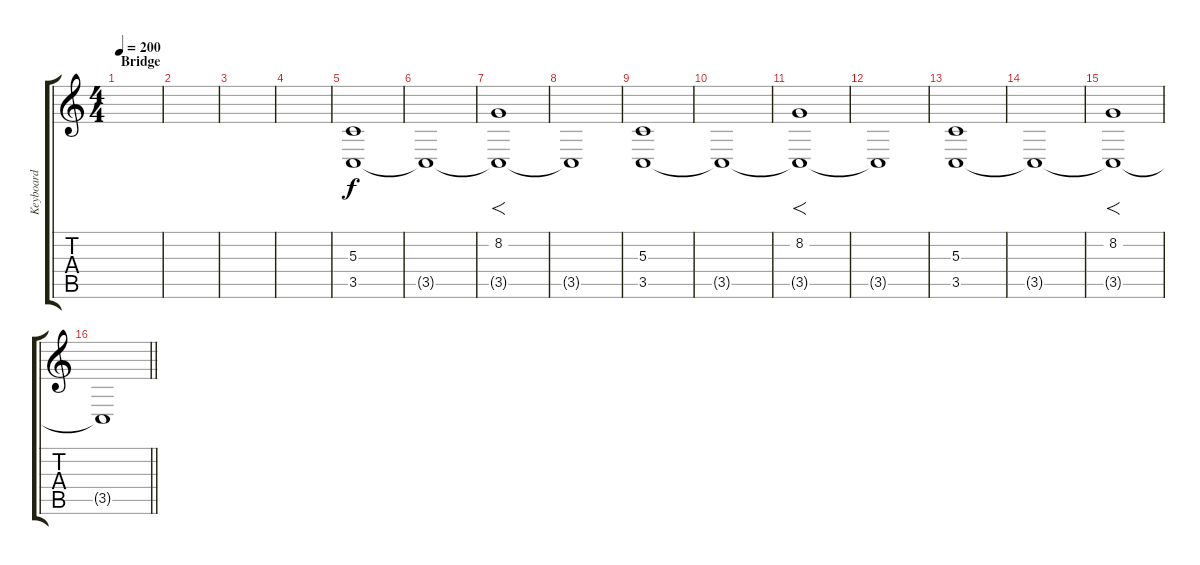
\track ("Keyboard" "Keyboard") {instrument fx2soundtrack}
\staff {score tabs}
\tuning (E4 B3 G3 D3 A2 E2) {hide}
\ts (4 4)
\section ("" "Bridge")
\tempo 200
\clef g2
\ks c
|
|
|
|
(5.3 3.5).1 |
3.5{t}.1 |
(8.2 3.5{t}).1{f} |
3.5{t}.1 |
(5.3 3.5).1 |
3.5{t}.1 |
(8.2 3.5{t}).1{f} |
3.5{t}.1 |
(5.3 3.5).1 |
3.5{t}.1 |
(8.2 3.5{t}).1{f} |
\barLineRight lightlight
3.5{t}.1
